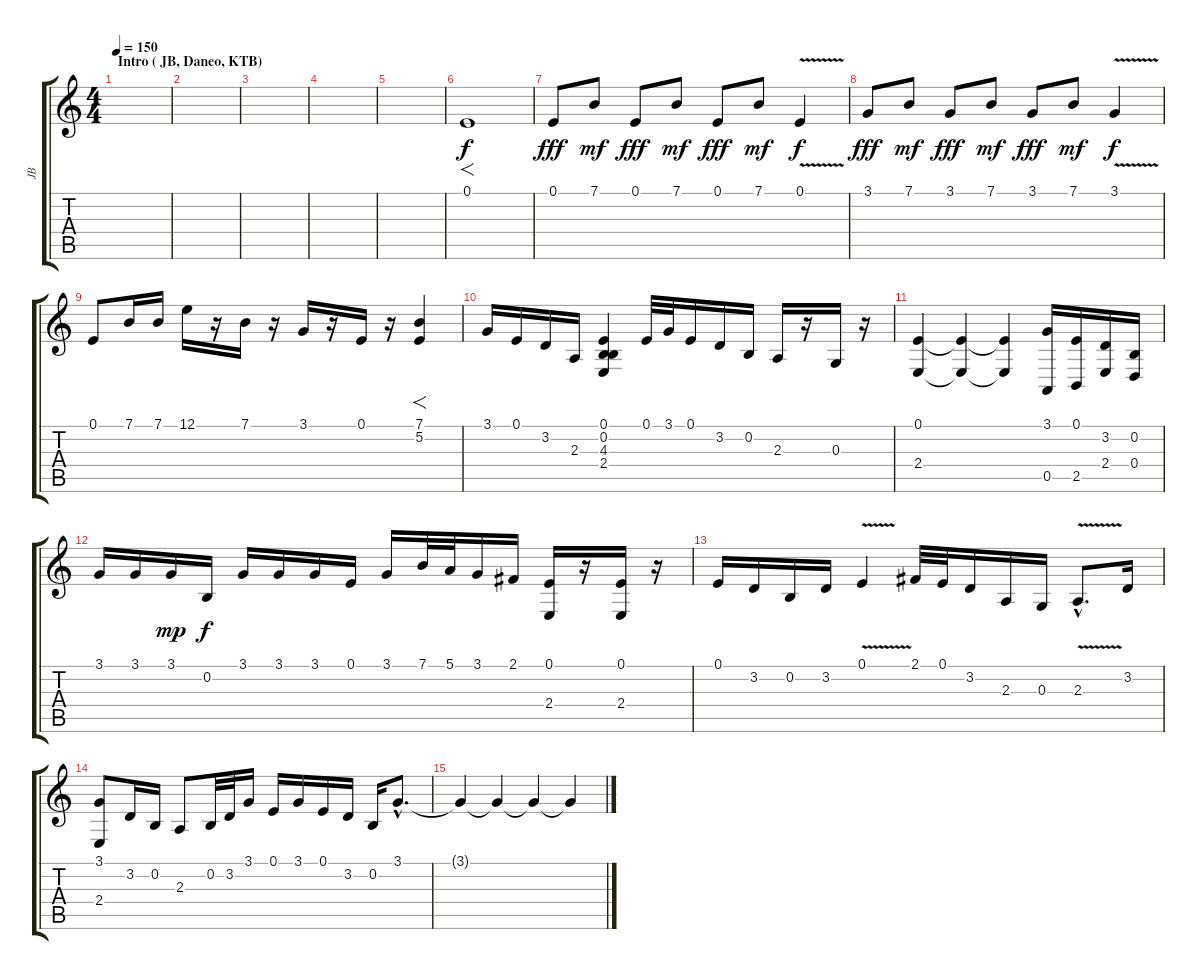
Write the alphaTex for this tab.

\track ("JB" "JB") {instrument lead1square}
\staff {score tabs}
\tuning (E4 B3 G3 D3 A2 E2) {hide}
\ts (4 4)
\section ("" "Intro ( JB, Daneo, KTB)")
\tempo 150
\tempo 120
\tempo 150
\clef g2
\ks c
|
|
|
|
|
0.1.1{f} |
0.1.8{dy fff} 7.1.8{dy mf} 0.1.8{dy fff} 7.1.8{dy mf} 0.1.8{dy fff} 7.1.8{dy mf} 0.1{v}.4{dy f} |
3.1.8{dy fff} 7.1.8{dy mf} 3.1.8{dy fff} 7.1.8{dy mf} 3.1.8{dy fff} 7.1.8{dy mf} 3.1{v}.4{dy f} |
0.1.8 7.1.16 7.1.16 12.1.16 r.16 7.1.16 r.16 3.1.16 r.16 0.1.16 r.16 (7.1 5.2).4{f} |
3.1.16 0.1.16 3.2.16 2.3.16 (0.1 0.2 4.3 2.4).4 0.1.32 3.1.32 0.1.16 3.2.16 0.2.16 2.3.16 r.16 0.3.16 r.16 |
(0.1 2.4).4 (0.1{t} 2.4{t}).4 (0.1{t} 2.4{t}).4 (3.1 0.5).16 (0.1 2.5).16 (3.2 2.4).16 (0.2 0.4).16 |
3.1.16 3.1.16 3.1.16{dy mp} 0.2.16{dy f} 3.1.16 3.1.16 3.1.16 0.1.16 3.1.16 7.1.32 5.1.32 3.1.16 2.1.16 (0.1 2.4).16 r.16 (0.1 2.4).16 r.16 |
0.1.16 3.2.16 0.2.16 3.2.16 0.1{v}.4 2.1.32 0.1.32 3.2.16 2.3.16 0.3.16 2.3{v hac}.8{d} 3.2.16 |
(3.1 2.4).8 3.2.16 0.2.16 2.3.8 0.2.32 3.2.32 3.1.16 0.1.16 3.1.16 0.1.16 3.2.16 0.2.16 3.1{hac}.8{d volume 0} |
3.1{t}.4 3.1{t}.4 3.1{t}.4 3.1{t}.4
